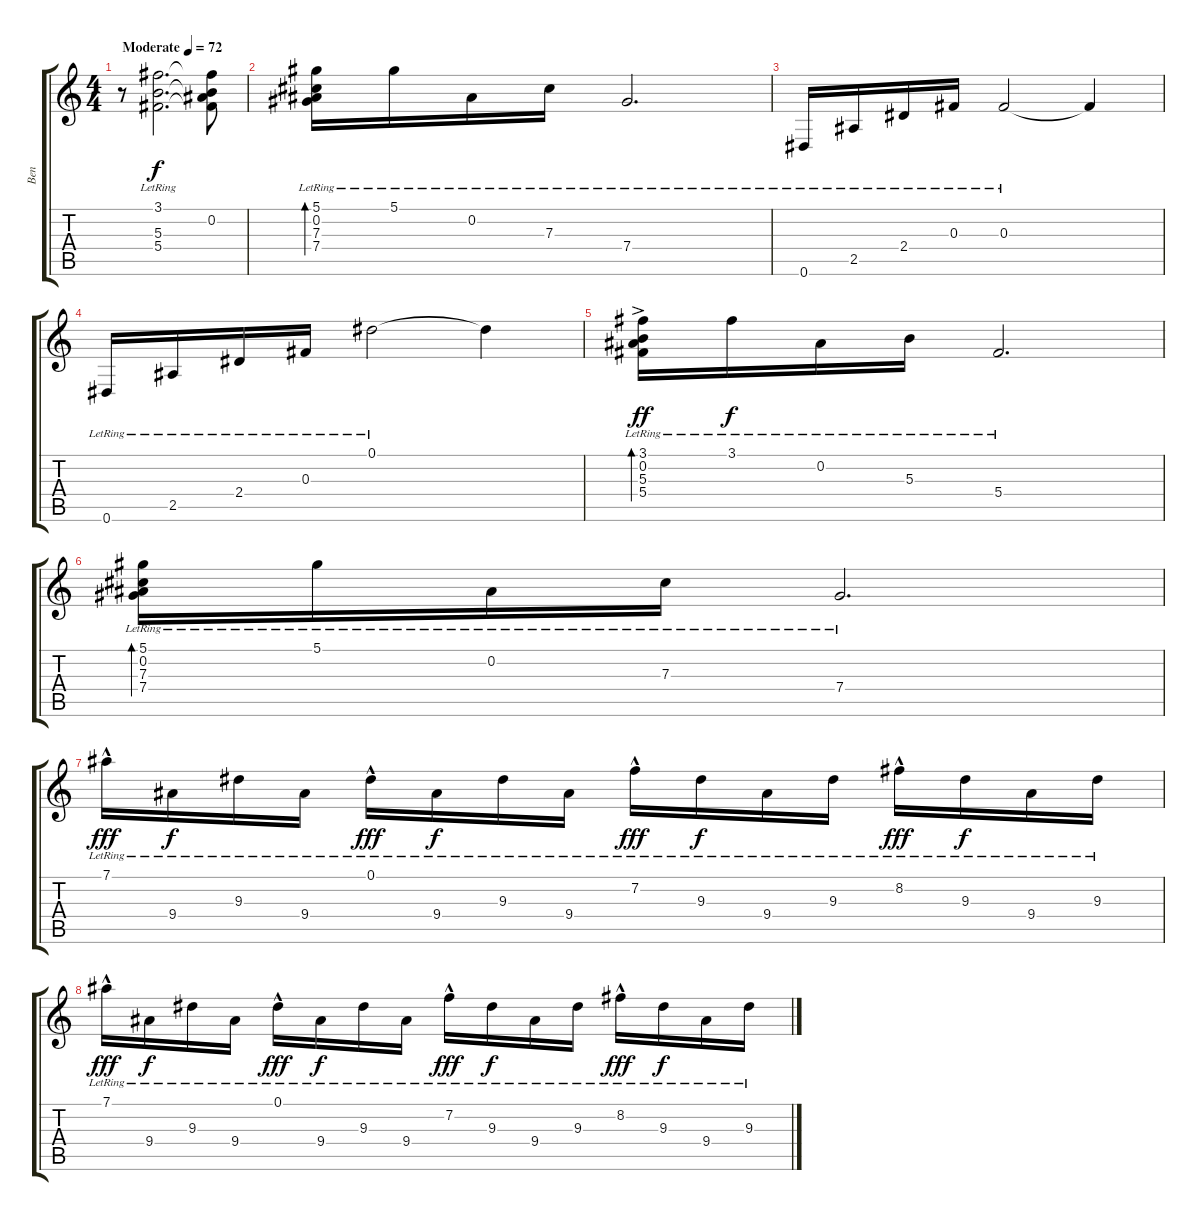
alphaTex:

\track ("Ben " "Ben ") {instrument acousticguitarsteel}
\staff {score tabs}
\tuning (Eb4 Bb3 Gb3 Db3 Ab2 Eb2) {hide}
\ts (4 4)
\tempo (72 "Moderate")
\clef g2
\ks c
r.8{dy f instrument acousticguitarsteel} (3.1{lr} 5.3{lr} 5.4{lr}).2{d} (3.1{t} 0.2 5.3{t} 5.4{t}).8 |
(5.1 0.2 7.3 7.4{lr}).16{bd 60} 5.1{lr}.16 0.2{lr}.16 7.3{lr}.16 7.4{lr}.2{d} |
0.6{lr}.16 2.5{lr}.16 2.4{lr}.16 0.3{lr}.16 0.3{lr}.2 0.3{t}.4 |
0.6{lr}.16 2.5{lr}.16 2.4{lr}.16 0.3{lr}.16 0.1{lr}.2 0.1{t}.4 |
(3.1{ac} 0.2{ac} 5.3{ac} 5.4{ac lr}).16{bd 120 dy ff} 3.1{lr}.16{dy f} 0.2{lr}.16 5.3{lr}.16 5.4{lr}.2{d} |
(5.1 0.2 7.3 7.4{lr}).16{bd 60} 5.1{lr}.16 0.2{lr}.16 7.3{lr}.16 7.4{lr}.2{d} |
7.1{hac lr}.16{dy fff} 9.4{lr}.16{dy f} 9.3{lr}.16 9.4{lr}.16 0.1{hac lr}.16{dy fff} 9.4{lr}.16{dy f} 9.3{lr}.16 9.4{lr}.16 7.2{hac lr}.16{dy fff} 9.3{lr}.16{dy f} 9.4{lr}.16 9.3{lr}.16 8.2{hac lr}.16{dy fff} 9.3{lr}.16{dy f} 9.4{lr}.16 9.3{lr}.16 |
7.1{hac lr}.16{dy fff} 9.4{lr}.16{dy f} 9.3{lr}.16 9.4{lr}.16 0.1{hac lr}.16{dy fff} 9.4{lr}.16{dy f} 9.3{lr}.16 9.4{lr}.16 7.2{hac lr}.16{dy fff} 9.3{lr}.16{dy f} 9.4{lr}.16 9.3{lr}.16 8.2{hac lr}.16{dy fff} 9.3{lr}.16{dy f} 9.4{lr}.16 9.3{lr}.16
